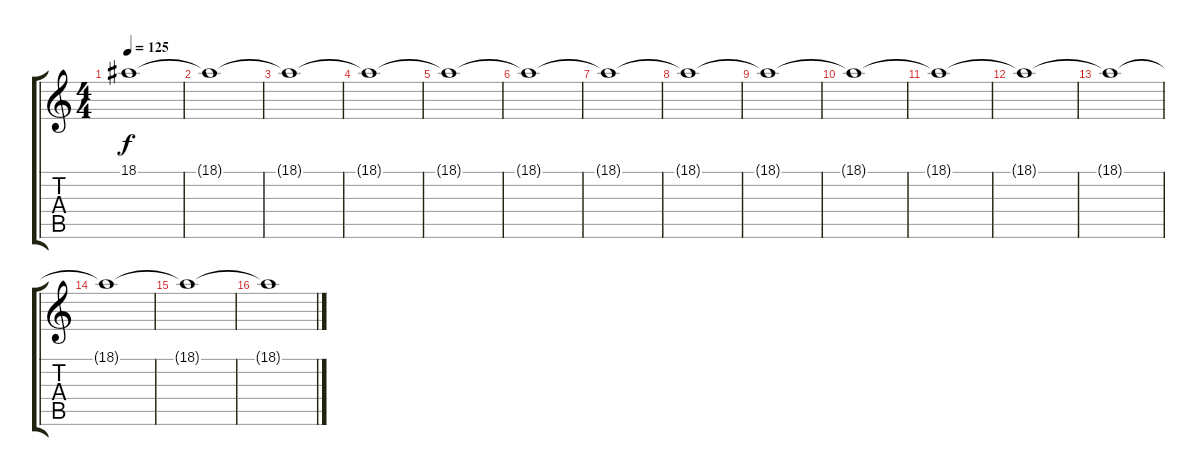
\track "" {instrument synthstrings1}
\staff {score tabs}
\tuning (E4 B3 G3 D3 A2 E2) {hide}
\ts (4 4)
\tempo 125
\clef g2
\ks c
18.1{t}.1{dy f} |
18.1{t}.1 |
18.1{t}.1 |
18.1{t}.1 |
18.1{t}.1 |
18.1{t}.1 |
18.1{t}.1 |
18.1{t}.1 |
18.1{t}.1 |
18.1{t}.1 |
18.1{t}.1 |
18.1{t}.1 |
18.1{t}.1 |
18.1{t}.1 |
18.1{t}.1 |
18.1{t}.1
